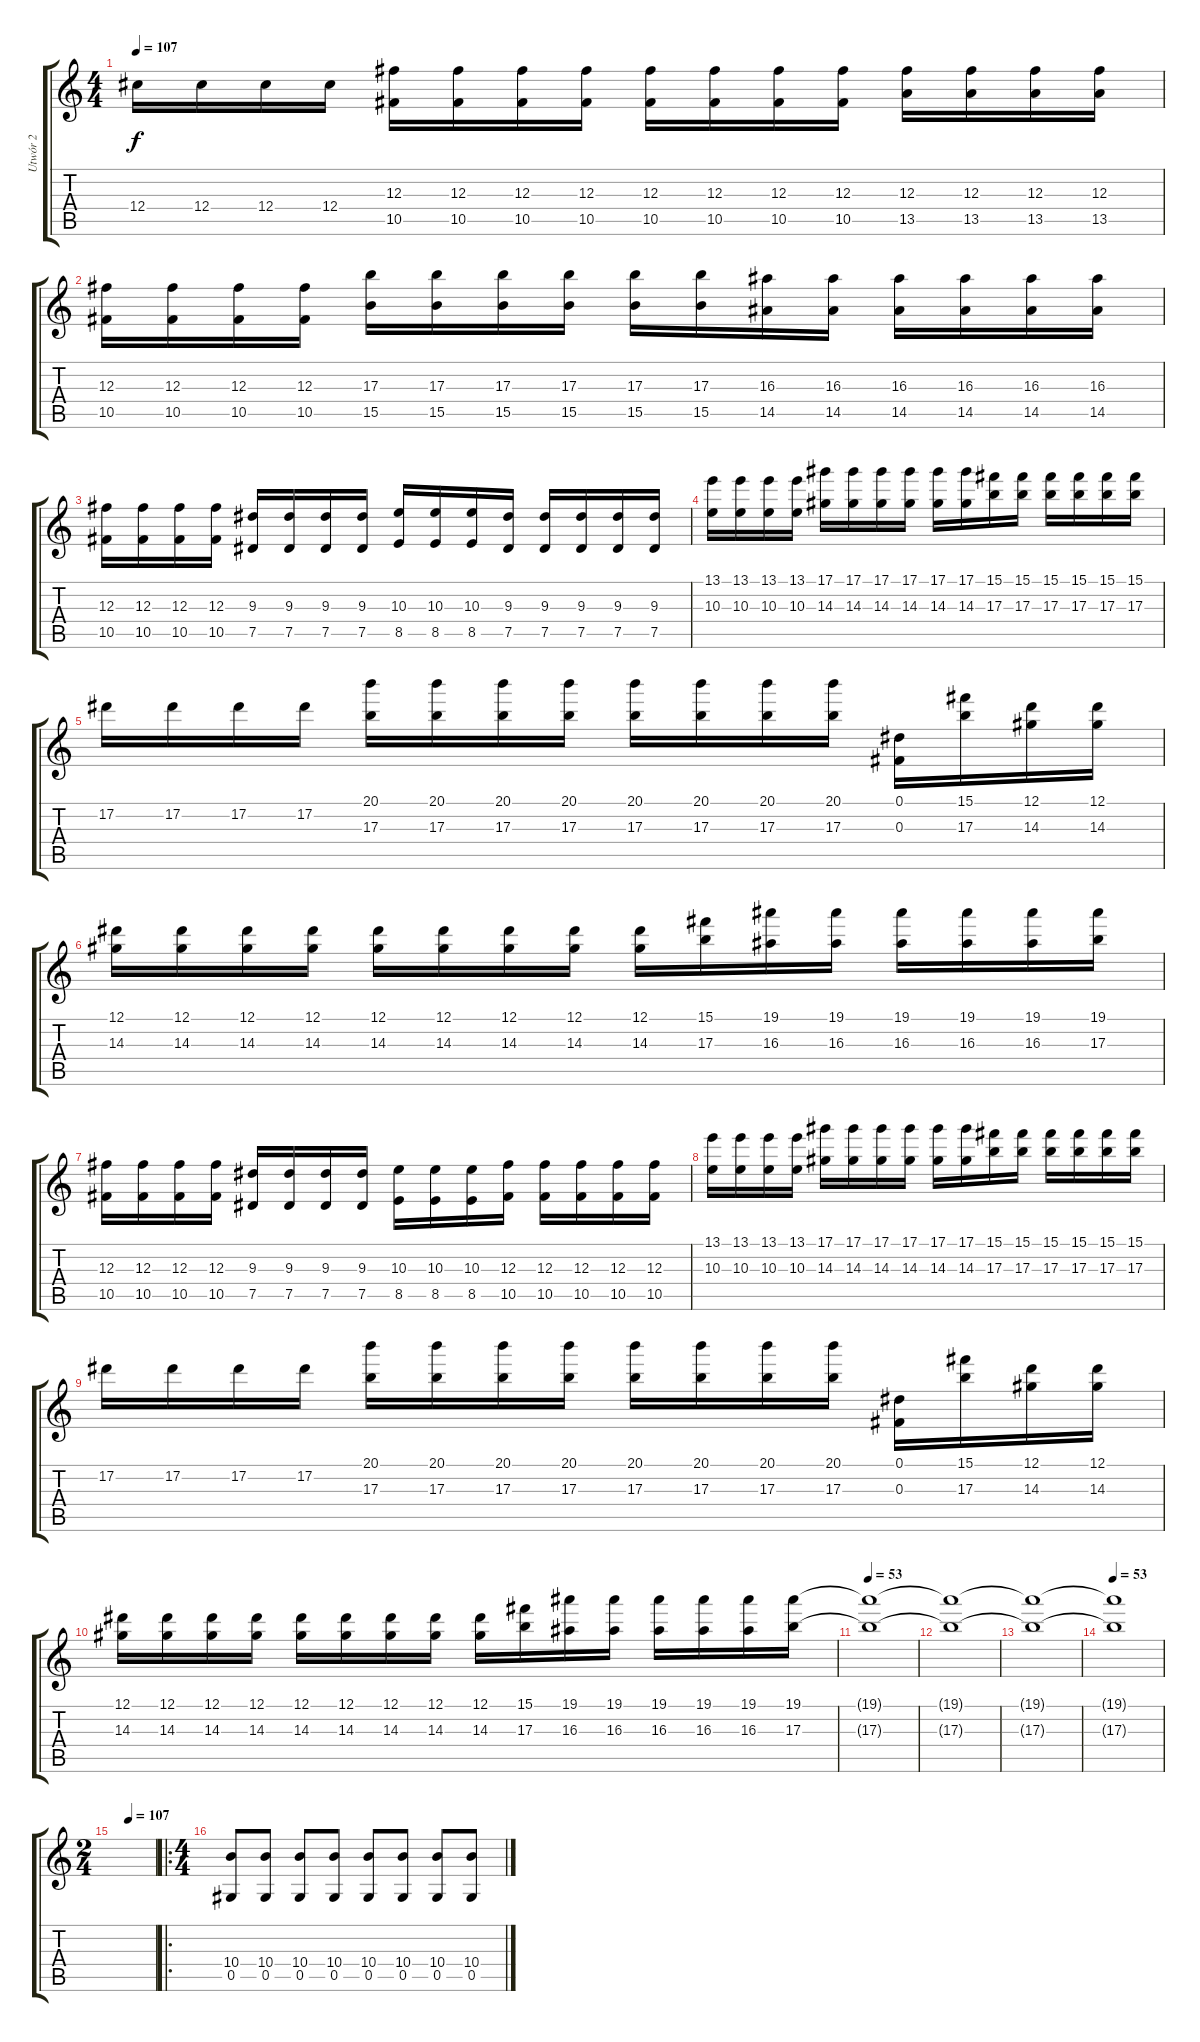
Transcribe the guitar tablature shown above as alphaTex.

\track ("Utwór 2" "Utwór 2") {instrument distortionguitar}
\staff {score tabs}
\tuning (Eb4 Bb3 Gb3 Db3 Ab2 Db2) {hide}
\ts (4 4)
\tempo 107
\clef g2
\ks c
12.4.16{dy f} 12.4.16 12.4.16 12.4.16 (12.3 10.5).16 (12.3 10.5).16 (12.3 10.5).16 (12.3 10.5).16 (12.3 10.5).16 (12.3 10.5).16 (12.3 10.5).16 (12.3 10.5).16 (12.3 13.5).16 (12.3 13.5).16 (12.3 13.5).16 (12.3 13.5).16 |
(12.3 10.5).16 (12.3 10.5).16 (12.3 10.5).16 (12.3 10.5).16 (17.3 15.5).16 (17.3 15.5).16 (17.3 15.5).16 (17.3 15.5).16 (17.3 15.5).16 (17.3 15.5).16 (16.3 14.5).16 (16.3 14.5).16 (16.3 14.5).16 (16.3 14.5).16 (16.3 14.5).16 (16.3 14.5).16 |
(12.3 10.5).16{volume 9} (12.3 10.5).16 (12.3 10.5).16 (12.3 10.5).16 (9.3 7.5).16 (9.3 7.5).16 (9.3 7.5).16 (9.3 7.5).16 (10.3 8.5).16 (10.3 8.5).16 (10.3 8.5).16 (9.3 7.5).16 (9.3 7.5).16 (9.3 7.5).16 (9.3 7.5).16 (9.3 7.5).16 |
(13.1 10.3).16 (13.1 10.3).16 (13.1 10.3).16 (13.1 10.3).16 (17.1 14.3).16 (17.1 14.3).16 (17.1 14.3).16 (17.1 14.3).16 (17.1 14.3).16 (17.1 14.3).16 (15.1 17.3).16 (15.1 17.3).16 (15.1 17.3).16 (15.1 17.3).16 (15.1 17.3).16 (15.1 17.3).16 |
17.2.16 17.2.16 17.2.16 17.2.16 (20.1 17.3).16 (20.1 17.3).16 (20.1 17.3).16 (20.1 17.3).16 (20.1 17.3).16 (20.1 17.3).16 (20.1 17.3).16 (20.1 17.3).16 (0.1 0.3).16 (15.1 17.3).16 (12.1 14.3).16 (12.1 14.3).16 |
(12.1 14.3).16 (12.1 14.3).16 (12.1 14.3).16 (12.1 14.3).16 (12.1 14.3).16 (12.1 14.3).16 (12.1 14.3).16 (12.1 14.3).16 (12.1 14.3).16 (15.1 17.3).16 (19.1 16.3).16 (19.1 16.3).16 (19.1 16.3).16 (19.1 16.3).16 (19.1 16.3).16 (19.1 17.3).16 |
(12.3 10.5).16{volume 9} (12.3 10.5).16 (12.3 10.5).16 (12.3 10.5).16 (9.3 7.5).16 (9.3 7.5).16 (9.3 7.5).16 (9.3 7.5).16 (10.3 8.5).16 (10.3 8.5).16 (10.3 8.5).16 (12.3 10.5).16 (12.3 10.5).16 (12.3 10.5).16 (12.3 10.5).16 (12.3 10.5).16 |
(13.1 10.3).16 (13.1 10.3).16 (13.1 10.3).16 (13.1 10.3).16 (17.1 14.3).16 (17.1 14.3).16 (17.1 14.3).16 (17.1 14.3).16 (17.1 14.3).16 (17.1 14.3).16 (15.1 17.3).16 (15.1 17.3).16 (15.1 17.3).16 (15.1 17.3).16 (15.1 17.3).16 (15.1 17.3).16 |
17.2.16 17.2.16 17.2.16 17.2.16 (20.1 17.3).16 (20.1 17.3).16 (20.1 17.3).16 (20.1 17.3).16 (20.1 17.3).16 (20.1 17.3).16 (20.1 17.3).16 (20.1 17.3).16 (0.1 0.3).16 (15.1 17.3).16 (12.1 14.3).16 (12.1 14.3).16 |
(12.1 14.3).16 (12.1 14.3).16 (12.1 14.3).16 (12.1 14.3).16 (12.1 14.3).16 (12.1 14.3).16 (12.1 14.3).16 (12.1 14.3).16 (12.1 14.3).16 (15.1 17.3).16 (19.1 16.3).16 (19.1 16.3).16 (19.1 16.3).16 (19.1 16.3).16 (19.1 16.3).16 (19.1 17.3).16 |
\tempo 53
(19.1{t} 17.3{t}).1 |
(19.1{t} 17.3{t}).1 |
(19.1{t} 17.3{t}).1 |
\tempo 53
(19.1{t} 17.3{t}).1 |
\ts (2 4)
\tempo (107 0.375)
|
\ro
\ts (4 4)
(10.4 0.5).8 (10.4 0.5).8 (10.4 0.5).8 (10.4 0.5).8 (10.4 0.5).8 (10.4 0.5).8 (10.4 0.5).8 (10.4 0.5).8
